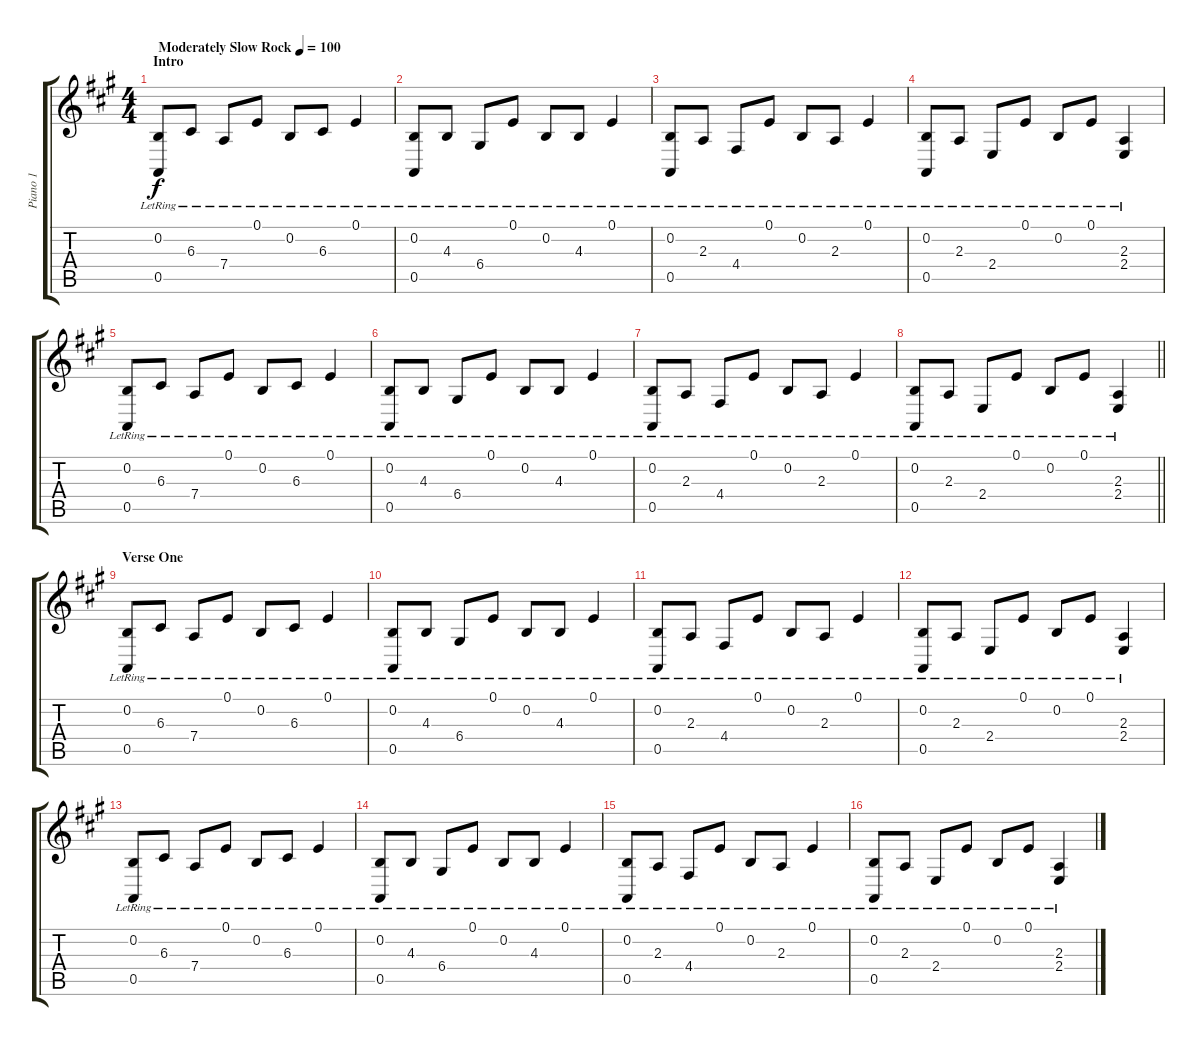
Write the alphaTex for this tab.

\track ("Piano 1" "Piano 1") {instrument acousticgrandpiano}
\staff {score tabs}
\tuning (E4 B3 G3 D3 A2 E2) {hide}
\ts (4 4)
\section ("" "Intro")
\tempo (100 "Moderately Slow Rock")
\clef g2
\ks a
(0.2{lr} 0.5{lr}).8{dy f instrument acousticgrandpiano} 6.3{lr}.8 7.4{lr}.8 0.1{lr}.8 0.2{lr}.8 6.3{lr}.8 0.1{lr}.4 |
(0.2{lr} 0.5{lr}).8 4.3{lr}.8 6.4{lr}.8 0.1{lr}.8 0.2{lr}.8 4.3{lr}.8 0.1{lr}.4 |
(0.2{lr} 0.5{lr}).8 2.3{lr}.8 4.4{lr}.8 0.1{lr}.8 0.2{lr}.8 2.3{lr}.8 0.1{lr}.4 |
(0.2{lr} 0.5{lr}).8 2.3{lr}.8 2.4{lr}.8 0.1{lr}.8 0.2{lr}.8 0.1{lr}.8 (2.3{lr} 2.4{lr}).4 |
(0.2{lr} 0.5{lr}).8 6.3{lr}.8 7.4{lr}.8 0.1{lr}.8 0.2{lr}.8 6.3{lr}.8 0.1{lr}.4 |
(0.2{lr} 0.5{lr}).8 4.3{lr}.8 6.4{lr}.8 0.1{lr}.8 0.2{lr}.8 4.3{lr}.8 0.1{lr}.4 |
(0.2{lr} 0.5{lr}).8 2.3{lr}.8 4.4{lr}.8 0.1{lr}.8 0.2{lr}.8 2.3{lr}.8 0.1{lr}.4 |
\barLineRight lightlight
(0.2{lr} 0.5{lr}).8 2.3{lr}.8 2.4{lr}.8 0.1{lr}.8 0.2{lr}.8 0.1{lr}.8 (2.3{lr} 2.4{lr}).4 |
\section ("" "Verse One")
(0.2{lr} 0.5{lr}).8 6.3{lr}.8 7.4{lr}.8 0.1{lr}.8 0.2{lr}.8 6.3{lr}.8 0.1{lr}.4 |
(0.2{lr} 0.5{lr}).8 4.3{lr}.8 6.4{lr}.8 0.1{lr}.8 0.2{lr}.8 4.3{lr}.8 0.1{lr}.4 |
(0.2{lr} 0.5{lr}).8 2.3{lr}.8 4.4{lr}.8 0.1{lr}.8 0.2{lr}.8 2.3{lr}.8 0.1{lr}.4 |
(0.2{lr} 0.5{lr}).8 2.3{lr}.8 2.4{lr}.8 0.1{lr}.8 0.2{lr}.8 0.1{lr}.8 (2.3{lr} 2.4{lr}).4 |
(0.2{lr} 0.5{lr}).8 6.3{lr}.8 7.4{lr}.8 0.1{lr}.8 0.2{lr}.8 6.3{lr}.8 0.1{lr}.4 |
(0.2{lr} 0.5{lr}).8 4.3{lr}.8 6.4{lr}.8 0.1{lr}.8 0.2{lr}.8 4.3{lr}.8 0.1{lr}.4 |
(0.2{lr} 0.5{lr}).8 2.3{lr}.8 4.4{lr}.8 0.1{lr}.8 0.2{lr}.8 2.3{lr}.8 0.1{lr}.4 |
(0.2{lr} 0.5{lr}).8 2.3{lr}.8 2.4{lr}.8 0.1{lr}.8 0.2{lr}.8 0.1{lr}.8 (2.3{lr} 2.4{lr}).4
